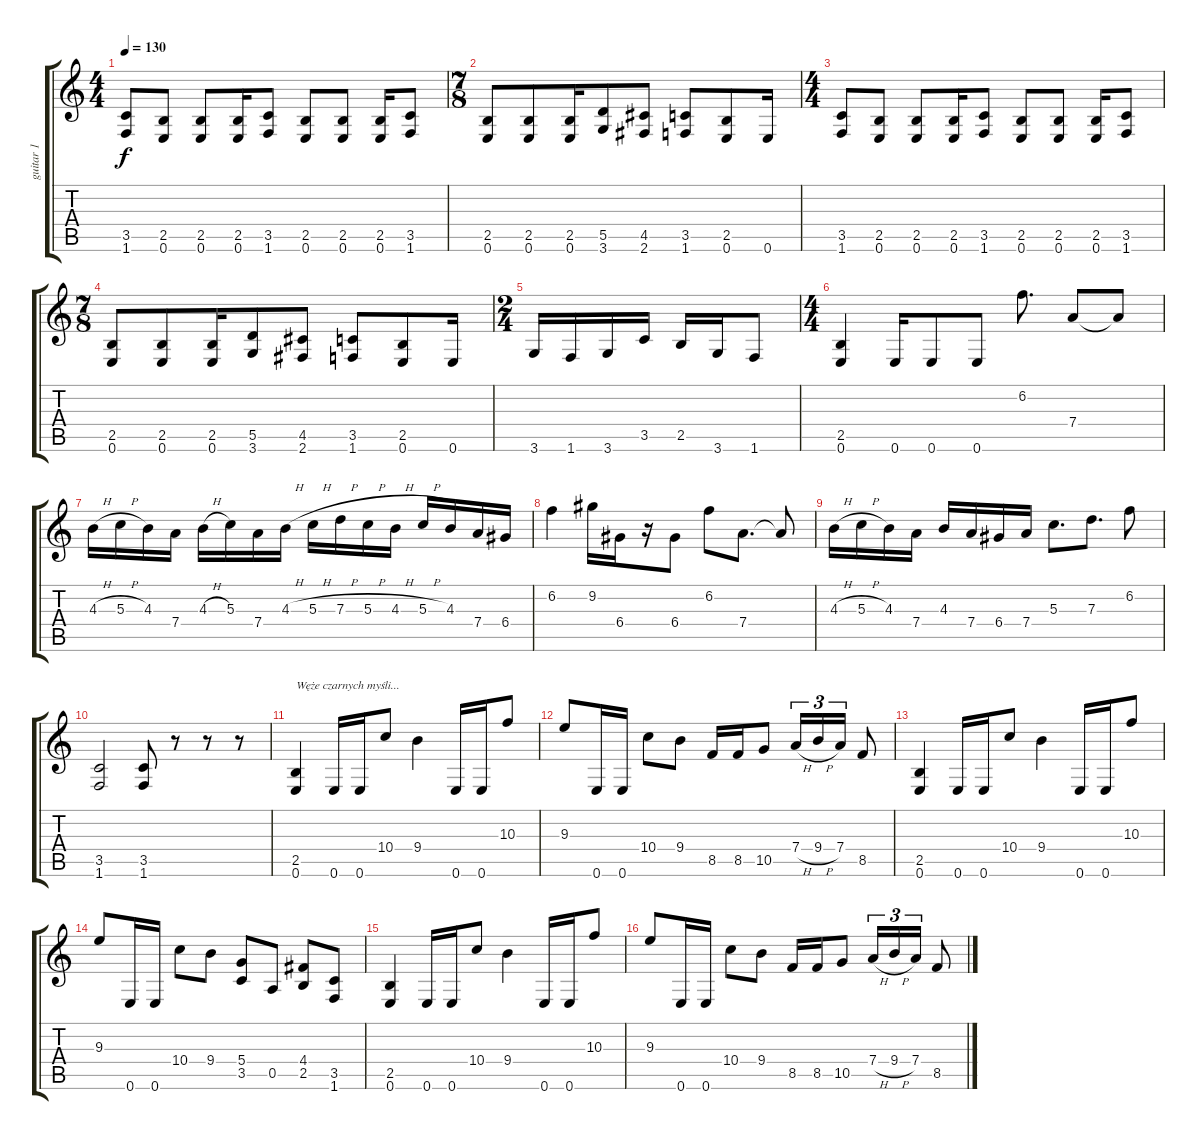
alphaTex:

\track ("guitar 1" "guitar 1") {instrument distortionguitar}
\staff {score tabs}
\tuning (E4 B3 G3 D3 A2 E2) {hide}
\ts (4 4)
\tempo 130
\clef g2
\ks c
(3.5 1.6).8{dy f} (2.5 0.6).8 (2.5 0.6).8 (2.5 0.6).16 (3.5 1.6).8 (2.5 0.6).8 (2.5 0.6).8 (2.5 0.6).16 (3.5 1.6).8 |
\ts (7 8)
(2.5 0.6).8 (2.5 0.6).8 (2.5 0.6).16 (5.5 3.6).8 (4.5 2.6).8 (3.5 1.6).8 (2.5 0.6).8 0.6.16 |
\ts (4 4)
(3.5 1.6).8 (2.5 0.6).8 (2.5 0.6).8 (2.5 0.6).16 (3.5 1.6).8 (2.5 0.6).8 (2.5 0.6).8 (2.5 0.6).16 (3.5 1.6).8 |
\ts (7 8)
(2.5 0.6).8 (2.5 0.6).8 (2.5 0.6).16 (5.5 3.6).8 (4.5 2.6).8 (3.5 1.6).8 (2.5 0.6).8 0.6.16 |
\ts (2 4)
3.6.16 1.6.16 3.6.16 3.5.16 2.5.16 3.6.16 1.6.8 |
\ts (4 4)
(2.5 0.6).4 0.6.16 0.6.8 0.6.8 6.2.8{d} 7.4.8 7.4{t}.8 |
4.3{h}.16 5.3{h}.16 4.3.16 7.4.16 4.3{h}.16 5.3.16 7.4.16 4.3{h}.16 5.3{h}.16 7.3{h}.16 5.3{h}.16 4.3{h}.16 5.3{h}.16 4.3.16 7.4.16 6.4.16 |
6.2.4 9.2.16 6.4.16 r.16 6.4.8 6.2.8 7.4.8{d} 7.4{t}.8 |
4.3{h}.16 5.3{h}.16 4.3.16 7.4.16 4.3.16 7.4.16 6.4.16 7.4.16 5.3.8{d} 7.3.8{d} 6.2.8 |
(3.5 1.6).2 (3.5 1.6).8 r.8 r.8 r.8 |
(2.5 0.6).4{txt "Węże czarnych myśli..."} 0.6.16 0.6.16 10.4.8 9.4.4 0.6.16 0.6.16 10.3.8 |
9.3.8 0.6.16 0.6.16 10.4.8 9.4.8 8.5.16 8.5.16 10.5.8 7.4{h}.16{tu (3 2)} 9.4{h}.16{tu (3 2)} 7.4.16{tu (3 2)} 8.5.8 |
(2.5 0.6).4 0.6.16 0.6.16 10.4.8 9.4.4 0.6.16 0.6.16 10.3.8 |
9.3.8 0.6.16 0.6.16 10.4.8 9.4.8 (5.4 3.5).8 0.5.8 (4.4 2.5).8 (3.5 1.6).8 |
(2.5 0.6).4 0.6.16 0.6.16 10.4.8 9.4.4 0.6.16 0.6.16 10.3.8 |
9.3.8 0.6.16 0.6.16 10.4.8 9.4.8 8.5.16 8.5.16 10.5.8 7.4{h}.16{tu (3 2)} 9.4{h}.16{tu (3 2)} 7.4.16{tu (3 2)} 8.5.8
